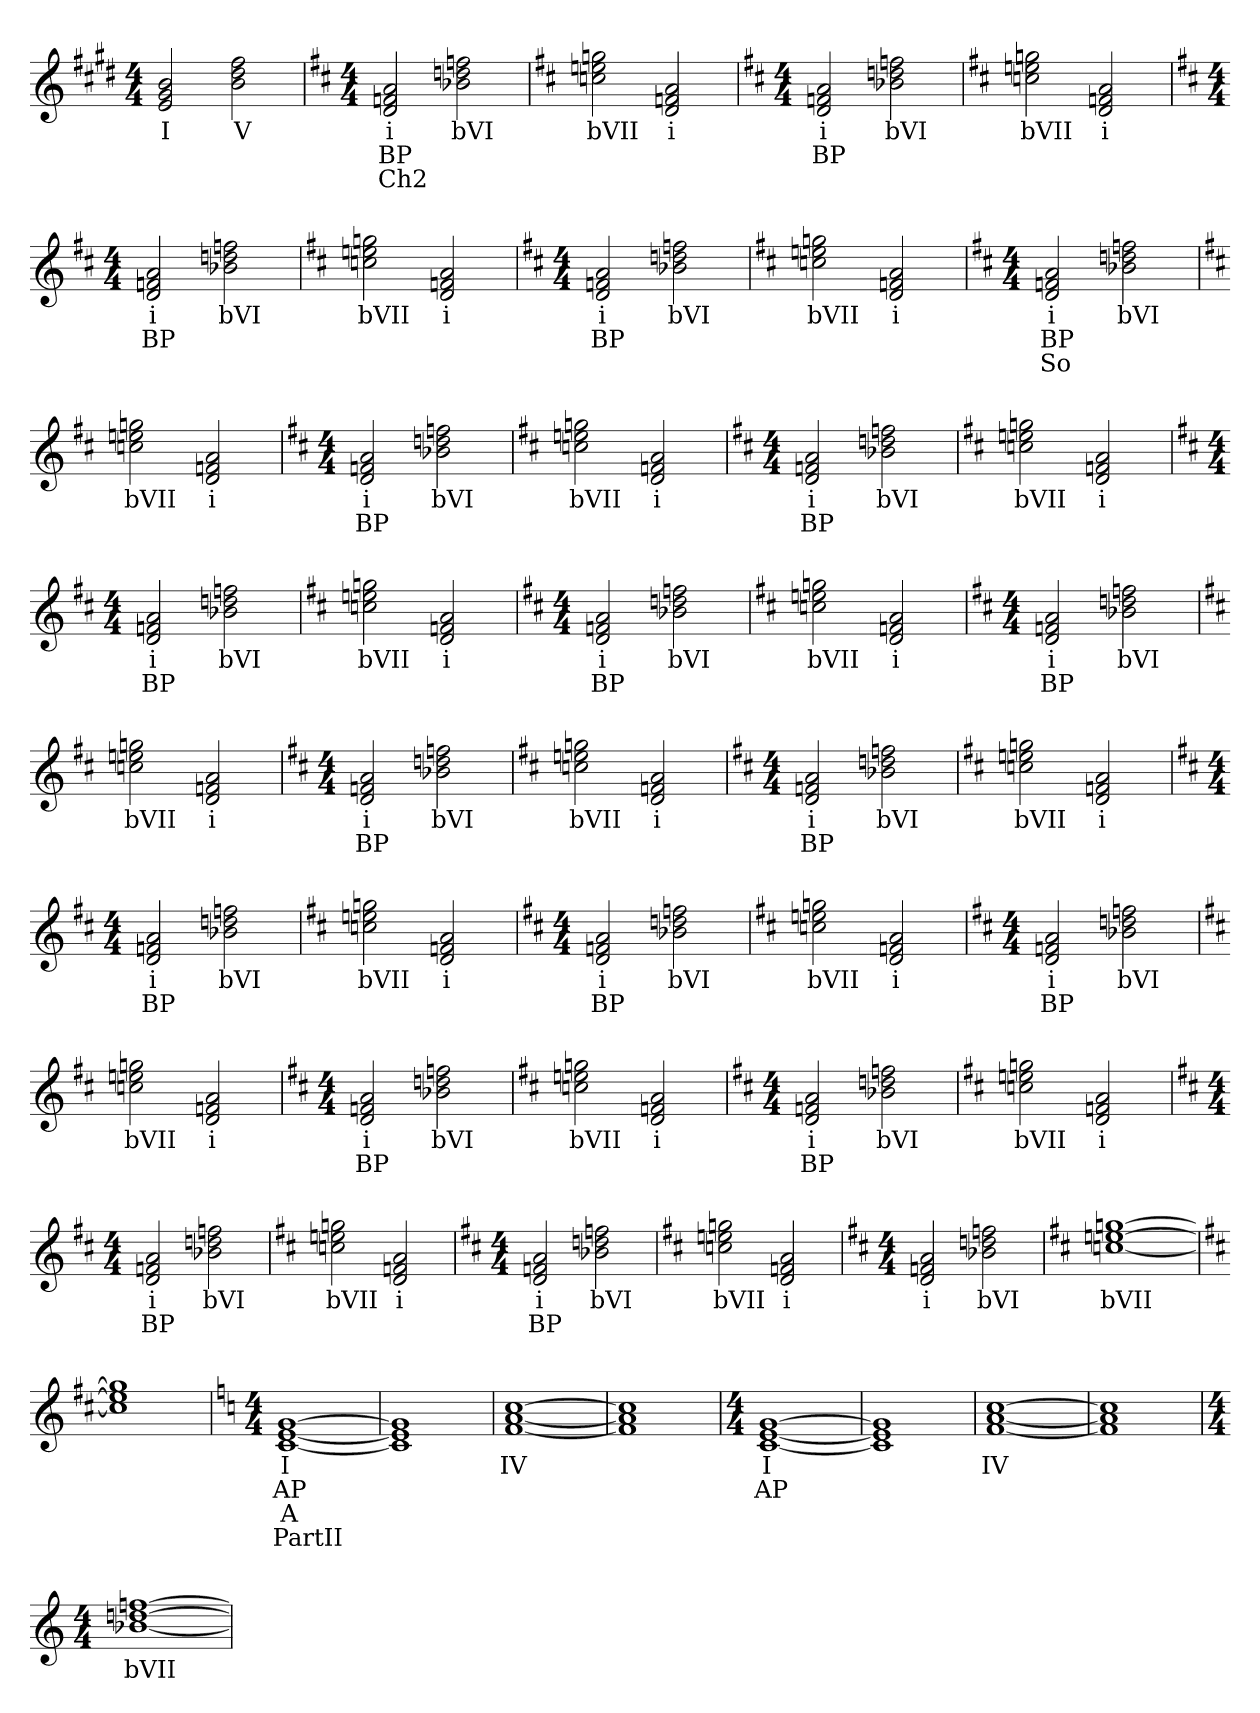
**kern	**text	**text	**text	**text
*part1	*part1	*part1	*part1	*part1
*staff1	*staff1	*staff1	*staff1	*staff1
*k[f#c#g#d#]	*	*	*	*
*E:	*	*	*	*
*M4/4	*	*	*	*
=	=	=	=	=
2e 2g# 2b	I	.	.	.
2b 2dd# 2ff#	V	.	.	.
=	=	=	=	=
*k[f#c#]	*	*	*	*
*D:	*	*	*	*
*M4/4	*	*	*	*
2d 2fn 2a	i	BP	Ch2	.
2b-X 2ddn 2ffn	bVI	.	.	.
=	=	=	=	=
*k[f#c#]	*	*	*	*
*D:	*	*	*	*
2ccn 2een 2ggn	bVII	.	.	.
2d 2fn 2a	i	.	.	.
=	=	=	=	=
*k[f#c#]	*	*	*	*
*D:	*	*	*	*
*M4/4	*	*	*	*
2d 2fn 2a	i	BP	.	.
2b-X 2ddn 2ffn	bVI	.	.	.
=	=	=	=	=
*k[f#c#]	*	*	*	*
*D:	*	*	*	*
2ccn 2een 2ggn	bVII	.	.	.
2d 2fn 2a	i	.	.	.
=	=	=	=	=
*k[f#c#]	*	*	*	*
*D:	*	*	*	*
*M4/4	*	*	*	*
2d 2fn 2a	i	BP	.	.
2b-X 2ddn 2ffn	bVI	.	.	.
=	=	=	=	=
*k[f#c#]	*	*	*	*
*D:	*	*	*	*
2ccn 2een 2ggn	bVII	.	.	.
2d 2fn 2a	i	.	.	.
=	=	=	=	=
*k[f#c#]	*	*	*	*
*D:	*	*	*	*
*M4/4	*	*	*	*
2d 2fn 2a	i	BP	.	.
2b-X 2ddn 2ffn	bVI	.	.	.
=	=	=	=	=
*k[f#c#]	*	*	*	*
*D:	*	*	*	*
2ccn 2een 2ggn	bVII	.	.	.
2d 2fn 2a	i	.	.	.
=	=	=	=	=
*k[f#c#]	*	*	*	*
*D:	*	*	*	*
*M4/4	*	*	*	*
2d 2fn 2a	i	BP	So	.
2b-X 2ddn 2ffn	bVI	.	.	.
=	=	=	=	=
*k[f#c#]	*	*	*	*
*D:	*	*	*	*
2ccn 2een 2ggn	bVII	.	.	.
2d 2fn 2a	i	.	.	.
=	=	=	=	=
*k[f#c#]	*	*	*	*
*D:	*	*	*	*
*M4/4	*	*	*	*
2d 2fn 2a	i	BP	.	.
2b-X 2ddn 2ffn	bVI	.	.	.
=	=	=	=	=
*k[f#c#]	*	*	*	*
*D:	*	*	*	*
2ccn 2een 2ggn	bVII	.	.	.
2d 2fn 2a	i	.	.	.
=	=	=	=	=
*k[f#c#]	*	*	*	*
*D:	*	*	*	*
*M4/4	*	*	*	*
2d 2fn 2a	i	BP	.	.
2b-X 2ddn 2ffn	bVI	.	.	.
=	=	=	=	=
*k[f#c#]	*	*	*	*
*D:	*	*	*	*
2ccn 2een 2ggn	bVII	.	.	.
2d 2fn 2a	i	.	.	.
=	=	=	=	=
*k[f#c#]	*	*	*	*
*D:	*	*	*	*
*M4/4	*	*	*	*
2d 2fn 2a	i	BP	.	.
2b-X 2ddn 2ffn	bVI	.	.	.
=	=	=	=	=
*k[f#c#]	*	*	*	*
*D:	*	*	*	*
2ccn 2een 2ggn	bVII	.	.	.
2d 2fn 2a	i	.	.	.
=	=	=	=	=
*k[f#c#]	*	*	*	*
*D:	*	*	*	*
*M4/4	*	*	*	*
2d 2fn 2a	i	BP	.	.
2b-X 2ddn 2ffn	bVI	.	.	.
=	=	=	=	=
*k[f#c#]	*	*	*	*
*D:	*	*	*	*
2ccn 2een 2ggn	bVII	.	.	.
2d 2fn 2a	i	.	.	.
=	=	=	=	=
*k[f#c#]	*	*	*	*
*D:	*	*	*	*
*M4/4	*	*	*	*
2d 2fn 2a	i	BP	.	.
2b-X 2ddn 2ffn	bVI	.	.	.
=	=	=	=	=
*k[f#c#]	*	*	*	*
*D:	*	*	*	*
2ccn 2een 2ggn	bVII	.	.	.
2d 2fn 2a	i	.	.	.
=	=	=	=	=
*k[f#c#]	*	*	*	*
*D:	*	*	*	*
*M4/4	*	*	*	*
2d 2fn 2a	i	BP	.	.
2b-X 2ddn 2ffn	bVI	.	.	.
=	=	=	=	=
*k[f#c#]	*	*	*	*
*D:	*	*	*	*
2ccn 2een 2ggn	bVII	.	.	.
2d 2fn 2a	i	.	.	.
=	=	=	=	=
*k[f#c#]	*	*	*	*
*D:	*	*	*	*
*M4/4	*	*	*	*
2d 2fn 2a	i	BP	.	.
2b-X 2ddn 2ffn	bVI	.	.	.
=	=	=	=	=
*k[f#c#]	*	*	*	*
*D:	*	*	*	*
2ccn 2een 2ggn	bVII	.	.	.
2d 2fn 2a	i	.	.	.
=	=	=	=	=
*k[f#c#]	*	*	*	*
*D:	*	*	*	*
*M4/4	*	*	*	*
2d 2fn 2a	i	BP	.	.
2b-X 2ddn 2ffn	bVI	.	.	.
=	=	=	=	=
*k[f#c#]	*	*	*	*
*D:	*	*	*	*
2ccn 2een 2ggn	bVII	.	.	.
2d 2fn 2a	i	.	.	.
=	=	=	=	=
*k[f#c#]	*	*	*	*
*D:	*	*	*	*
*M4/4	*	*	*	*
2d 2fn 2a	i	BP	.	.
2b-X 2ddn 2ffn	bVI	.	.	.
=	=	=	=	=
*k[f#c#]	*	*	*	*
*D:	*	*	*	*
2ccn 2een 2ggn	bVII	.	.	.
2d 2fn 2a	i	.	.	.
=	=	=	=	=
*k[f#c#]	*	*	*	*
*D:	*	*	*	*
*M4/4	*	*	*	*
2d 2fn 2a	i	BP	.	.
2b-X 2ddn 2ffn	bVI	.	.	.
=	=	=	=	=
*k[f#c#]	*	*	*	*
*D:	*	*	*	*
2ccn 2een 2ggn	bVII	.	.	.
2d 2fn 2a	i	.	.	.
=	=	=	=	=
*k[f#c#]	*	*	*	*
*D:	*	*	*	*
*M4/4	*	*	*	*
2d 2fn 2a	i	BP	.	.
2b-X 2ddn 2ffn	bVI	.	.	.
=	=	=	=	=
*k[f#c#]	*	*	*	*
*D:	*	*	*	*
2ccn 2een 2ggn	bVII	.	.	.
2d 2fn 2a	i	.	.	.
=	=	=	=	=
*k[f#c#]	*	*	*	*
*D:	*	*	*	*
*M4/4	*	*	*	*
2d 2fn 2a	i	BP	.	.
2b-X 2ddn 2ffn	bVI	.	.	.
=	=	=	=	=
*k[f#c#]	*	*	*	*
*D:	*	*	*	*
2ccn 2een 2ggn	bVII	.	.	.
2d 2fn 2a	i	.	.	.
=	=	=	=	=
*k[f#c#]	*	*	*	*
*D:	*	*	*	*
*M4/4	*	*	*	*
2d 2fn 2a	i	BP	.	.
2b-X 2ddn 2ffn	bVI	.	.	.
=	=	=	=	=
*k[f#c#]	*	*	*	*
*D:	*	*	*	*
2ccn 2een 2ggn	bVII	.	.	.
2d 2fn 2a	i	.	.	.
=	=	=	=	=
*k[f#c#]	*	*	*	*
*D:	*	*	*	*
*M4/4	*	*	*	*
2d 2fn 2a	i	BP	.	.
2b-X 2ddn 2ffn	bVI	.	.	.
=	=	=	=	=
*k[f#c#]	*	*	*	*
*D:	*	*	*	*
2ccn 2een 2ggn	bVII	.	.	.
2d 2fn 2a	i	.	.	.
=	=	=	=	=
*k[f#c#]	*	*	*	*
*D:	*	*	*	*
*M4/4	*	*	*	*
2d 2fn 2a	i	.	.	.
2b-X 2ddn 2ffn	bVI	.	.	.
=	=	=	=	=
*k[f#c#]	*	*	*	*
*D:	*	*	*	*
[1ccn [1een [1ggn	bVII	.	.	.
=	=	=	=	=
*k[f#c#]	*	*	*	*
*D:	*	*	*	*
1ccn] 1een] 1ggn]	.	.	.	.
=	=	=	=	=
*k[]	*	*	*	*
*C:	*	*	*	*
*M4/4	*	*	*	*
[1c [1e [1g	I	AP	A	PartII
=	=	=	=	=
*k[]	*	*	*	*
*C:	*	*	*	*
1c] 1e] 1g]	.	.	.	.
=	=	=	=	=
*k[]	*	*	*	*
*C:	*	*	*	*
[1f [1a [1cc	IV	.	.	.
=	=	=	=	=
*k[]	*	*	*	*
*C:	*	*	*	*
1f] 1a] 1cc]	.	.	.	.
=	=	=	=	=
*k[]	*	*	*	*
*C:	*	*	*	*
*M4/4	*	*	*	*
[1c [1e [1g	I	AP	.	.
=	=	=	=	=
*k[]	*	*	*	*
*C:	*	*	*	*
1c] 1e] 1g]	.	.	.	.
=	=	=	=	=
*k[]	*	*	*	*
*C:	*	*	*	*
[1f [1a [1cc	IV	.	.	.
=	=	=	=	=
*k[]	*	*	*	*
*C:	*	*	*	*
1f] 1a] 1cc]	.	.	.	.
=	=	=	=	=
*k[]	*	*	*	*
*C:	*	*	*	*
*M4/4	*	*	*	*
[1b-X [1ddn [1ffn	bVII	.	.	.
=	=	=	=	=
*-	*-	*-	*-	*-
